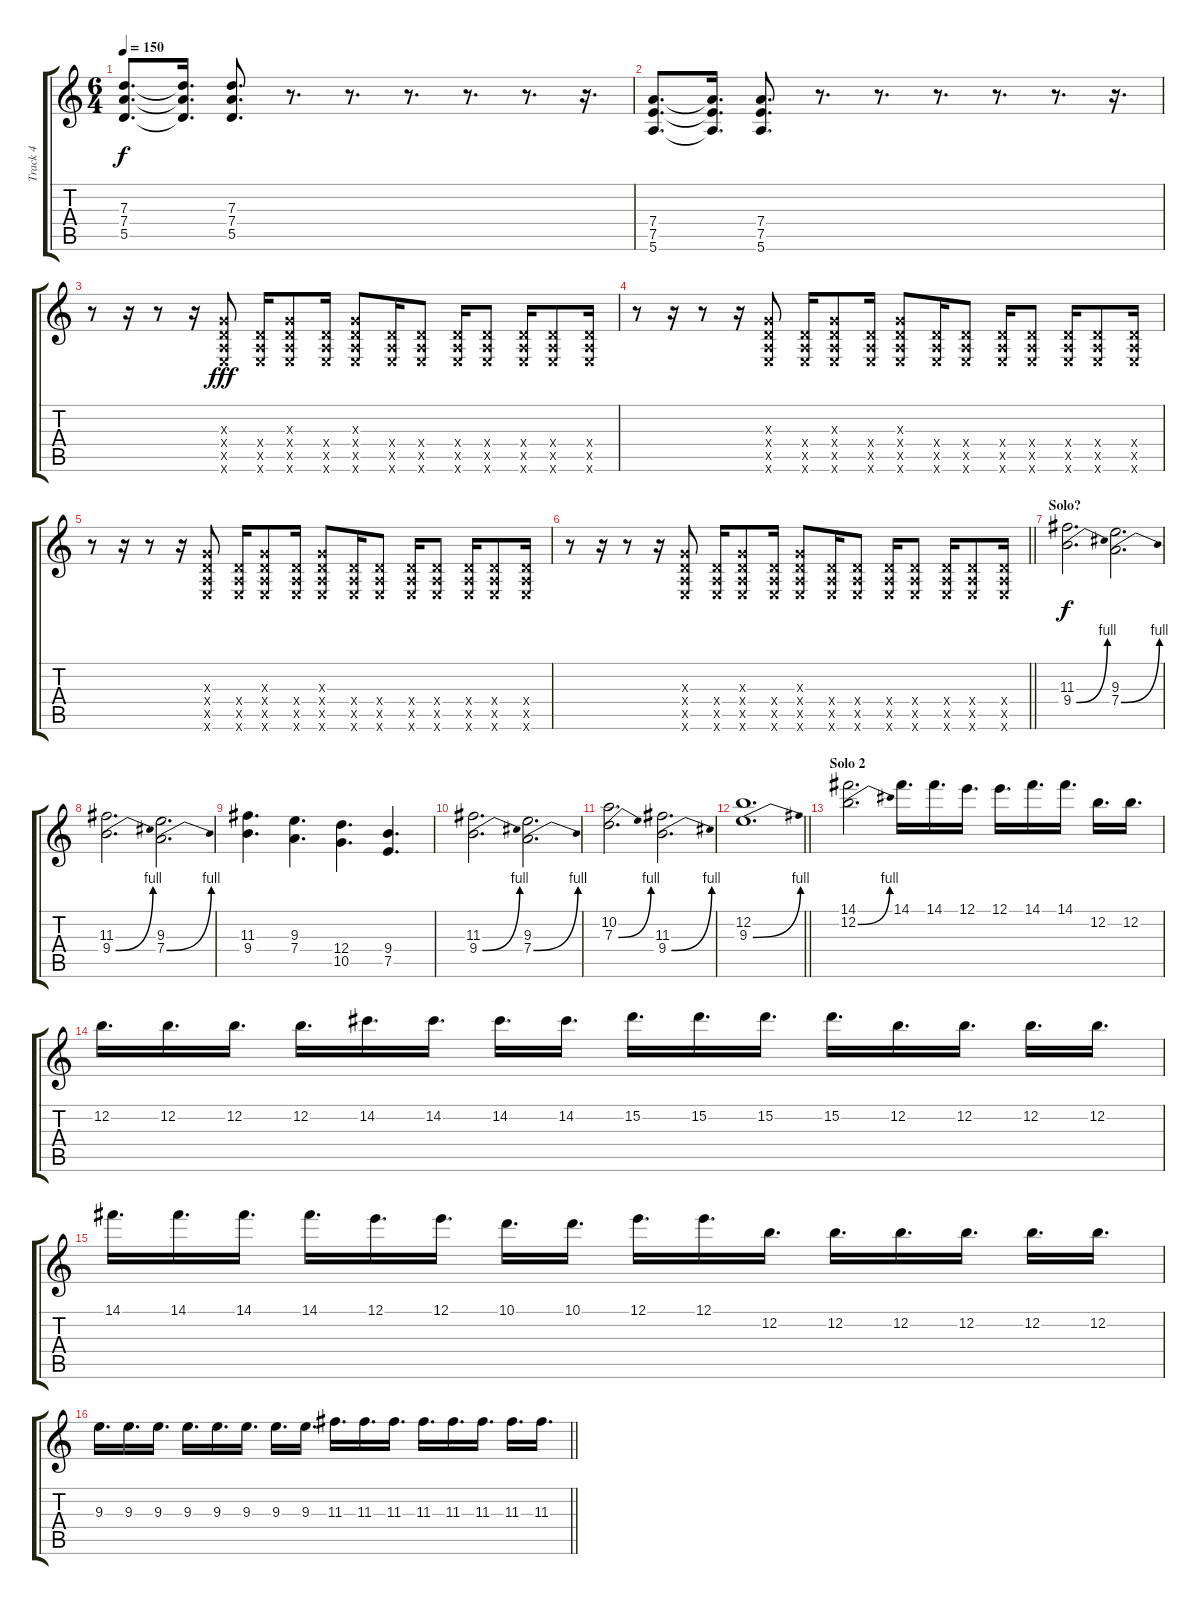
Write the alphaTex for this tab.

\track ("Track 4" "Track 4") {solo instrument electricguitarclean}
\staff {score tabs}
\tuning (E4 B3 G3 D3 A2 E2) {hide}
\ts (6 4)
\tempo 150
\clef g2
\ks c
(7.3 7.4 5.5).8{d dy f} (7.3{t} 7.4{t} 5.5{t}).16{d} (7.3 7.4 5.5).8{d} r.8{d} r.8{d} r.8{d} r.8{d} r.8{d} r.16{d} |
(7.4 7.5 5.6).8{d} (7.4{t} 7.5{t} 5.6{t}).16{d} (7.4 7.5 5.6).8{d} r.8{d} r.8{d} r.8{d} r.8{d} r.8{d} r.16{d} |
r.8 r.16 r.8 r.16 (0.3{x} 0.4{x} 0.5{x} 0.6{x}).8{dy fff} (0.4{x} 0.5{x} 0.6{x}).16 (0.3{x} 0.4{x} 0.5{x} 0.6{x}).8 (0.4{x} 0.5{x} 0.6{x}).16 (0.3{x} 0.4{x} 0.5{x} 0.6{x}).8 (0.4{x} 0.5{x} 0.6{x}).16 (0.4{x} 0.5{x} 0.6{x}).8 (0.4{x} 0.5{x} 0.6{x}).16 (0.4{x} 0.5{x} 0.6{x}).8 (0.4{x} 0.5{x} 0.6{x}).16 (0.4{x} 0.5{x} 0.6{x}).8 (0.4{x} 0.5{x} 0.6{x}).16 |
r.8 r.16 r.8 r.16 (0.3{x} 0.4{x} 0.5{x} 0.6{x}).8 (0.4{x} 0.5{x} 0.6{x}).16 (0.3{x} 0.4{x} 0.5{x} 0.6{x}).8 (0.4{x} 0.5{x} 0.6{x}).16 (0.3{x} 0.4{x} 0.5{x} 0.6{x}).8 (0.4{x} 0.5{x} 0.6{x}).16 (0.4{x} 0.5{x} 0.6{x}).8 (0.4{x} 0.5{x} 0.6{x}).16 (0.4{x} 0.5{x} 0.6{x}).8 (0.4{x} 0.5{x} 0.6{x}).16 (0.4{x} 0.5{x} 0.6{x}).8 (0.4{x} 0.5{x} 0.6{x}).16 |
r.8 r.16 r.8 r.16 (0.3{x} 0.4{x} 0.5{x} 0.6{x}).8 (0.4{x} 0.5{x} 0.6{x}).16 (0.3{x} 0.4{x} 0.5{x} 0.6{x}).8 (0.4{x} 0.5{x} 0.6{x}).16 (0.3{x} 0.4{x} 0.5{x} 0.6{x}).8 (0.4{x} 0.5{x} 0.6{x}).16 (0.4{x} 0.5{x} 0.6{x}).8 (0.4{x} 0.5{x} 0.6{x}).16 (0.4{x} 0.5{x} 0.6{x}).8 (0.4{x} 0.5{x} 0.6{x}).16 (0.4{x} 0.5{x} 0.6{x}).8 (0.4{x} 0.5{x} 0.6{x}).16 |
\barLineRight lightlight
r.8 r.16 r.8 r.16 (0.3{x} 0.4{x} 0.5{x} 0.6{x}).8 (0.4{x} 0.5{x} 0.6{x}).16 (0.3{x} 0.4{x} 0.5{x} 0.6{x}).8 (0.4{x} 0.5{x} 0.6{x}).16 (0.3{x} 0.4{x} 0.5{x} 0.6{x}).8 (0.4{x} 0.5{x} 0.6{x}).16 (0.4{x} 0.5{x} 0.6{x}).8 (0.4{x} 0.5{x} 0.6{x}).16 (0.4{x} 0.5{x} 0.6{x}).8 (0.4{x} 0.5{x} 0.6{x}).16 (0.4{x} 0.5{x} 0.6{x}).8 (0.4{x} 0.5{x} 0.6{x}).16 |
\section ("" "Solo?")
(11.3 9.4{be (bend 0 0 60 4)}).2{d dy f} (9.3 7.4{be (bend 0 0 60 4)}).2{d} |
(11.3 9.4{be (bend 0 0 60 4)}).2{d} (9.3 7.4{be (bend 0 0 60 4)}).2{d} |
(11.3 9.4).4{d} (9.3 7.4).4{d} (12.4 10.5).4{d} (9.4 7.5).4{d} |
(11.3 9.4{be (bend 0 0 60 4)}).2{d} (9.3 7.4{be (bend 0 0 60 4)}).2{d} |
(10.2 7.3{be (bend 0 0 60 4)}).2{d} (11.3 9.4{be (bend 0 0 60 4)}).2{d} |
\barLineRight lightlight
(12.2 9.3{be (bend 0 0 60 4)}).1{d} |
\section ("" "Solo 2")
(14.1 12.2{be (bend 0 0 60 4)}).2{d} 14.1.16{d} 14.1.16{d} 12.1.16{d} 12.1.16{d} 14.1.16{d} 14.1.16{d} 12.2.16{d} 12.2.16{d} |
12.2.16{d} 12.2.16{d} 12.2.16{d} 12.2.16{d} 14.2.16{d} 14.2.16{d} 14.2.16{d} 14.2.16{d} 15.2.16{d} 15.2.16{d} 15.2.16{d} 15.2.16{d} 12.2.16{d} 12.2.16{d} 12.2.16{d} 12.2.16{d} |
14.1.16{d} 14.1.16{d} 14.1.16{d} 14.1.16{d} 12.1.16{d} 12.1.16{d} 10.1.16{d} 10.1.16{d} 12.1.16{d} 12.1.16{d} 12.2.16{d} 12.2.16{d} 12.2.16{d} 12.2.16{d} 12.2.16{d} 12.2.16{d} |
\barLineRight lightlight
9.3.16{d} 9.3.16{d} 9.3.16{d} 9.3.16{d} 9.3.16{d} 9.3.16{d} 9.3.16{d} 9.3.16{d} 11.3.16{d} 11.3.16{d} 11.3.16{d} 11.3.16{d} 11.3.16{d} 11.3.16{d} 11.3.16{d} 11.3.16{d}
